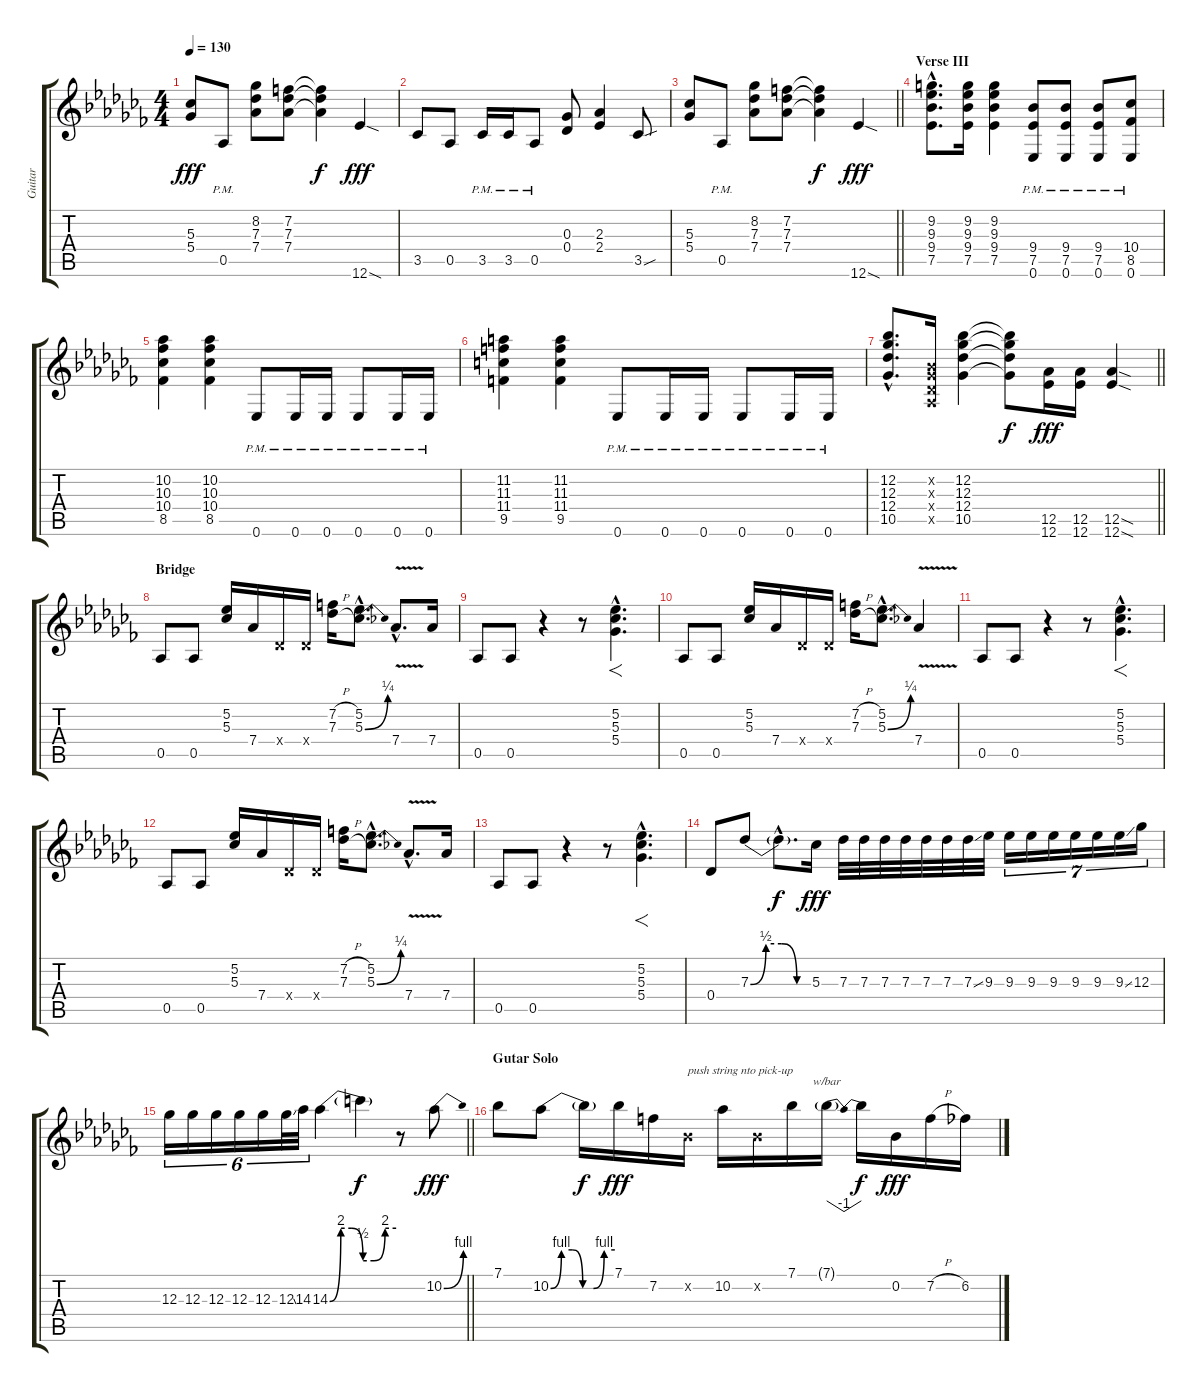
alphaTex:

\track ("Guitar" "Guitar") {instrument distortionguitar}
\staff {score tabs}
\tuning (Eb4 Bb3 Gb3 Db3 Ab2 Eb2) {hide}
\ts (4 4)
\tempo 130
\clef g2
\ks cb
(5.3 5.4).8{dy fff} 0.5{pm}.8 (8.2 7.3 7.4).8 (7.2 7.3 7.4).8 (7.2{t} 7.3{t} 7.4{t}).4{dy f} 12.6{sod}.4{dy fff} |
3.5.8 0.5.8 3.5{pm}.16 3.5{pm}.16 0.5{pm}.8 (0.3 0.4).8 (2.3 2.4).4 3.5{sou}.8 |
\barLineRight lightlight
(5.3 5.4).8 0.5{pm}.8 (8.2 7.3 7.4).8 (7.2 7.3 7.4).8 (7.2{t} 7.3{t} 7.4{t}).4{dy f} 12.6{sod}.4{dy fff} |
\section ("" "Verse III")
(9.2{hac} 9.3{hac} 9.4{hac} 7.5{hac}).8{d} (9.2 9.3 9.4 7.5).16 (9.2 9.3 9.4 7.5).4 (9.4{pm} 7.5{pm} 0.6{pm}).8 (9.4{pm} 7.5{pm} 0.6{pm}).8 (9.4{pm} 7.5{pm} 0.6{pm}).8 (10.4{pm} 8.5{pm} 0.6{pm}).8 |
(10.2 10.3 10.4 8.5).4 (10.2 10.3 10.4 8.5).4 0.6{pm}.8 0.6{pm}.16 0.6{pm}.16 0.6{pm}.8 0.6{pm}.16 0.6{pm}.16 |
(11.2 11.3 11.4 9.5).4 (11.2 11.3 11.4 9.5).4 0.6{pm}.8 0.6{pm}.16 0.6{pm}.16 0.6{pm}.8 0.6{pm}.16 0.6{pm}.16 |
\barLineRight lightlight
(12.2{hac} 12.3{hac} 12.4{hac} 10.5{hac}).8{d} (0.2{x} 0.3{x} 0.4{x} 0.5{x}).16 (12.2 12.3 12.4 10.5).4 (12.2{t} 12.3{t} 12.4{t} 10.5{t}).8{dy f} (12.5 12.6).16{dy fff} (12.5 12.6).16 (12.5{sod} 12.6{sod}).4 |
\section ("" "Bridge")
0.5.8 0.5.8 (5.2 5.3).16 7.4.16 0.4{x}.16 0.4{x}.16 (7.2{h} 7.3{h}).16 (5.2{hac} 5.3{be (bend 0 0 60 1) hac}).8{d} 7.4{v hac}.8{d} 7.4.16 |
0.5.8 0.5.8 r.4 r.8 (5.2{hac} 5.3{hac} 5.4{hac}).4{f d} |
0.5.8 0.5.8 (5.2 5.3).16 7.4.16 0.4{x}.16 0.4{x}.16 (7.2{h} 7.3{h}).16 (5.2{hac} 5.3{be (bend 0 0 60 1) hac}).8{d} 7.4{v}.4 |
0.5.8 0.5.8 r.4 r.8 (5.2{hac} 5.3{hac} 5.4{hac}).4{f d} |
0.5.8 0.5.8 (5.2 5.3).16 7.4.16 0.4{x}.16 0.4{x}.16 (7.2{h} 7.3{h}).16 (5.2{hac} 5.3{be (bend 0 0 60 1) hac}).8{d} 7.4{v hac}.8{d} 7.4.16 |
0.5.8 0.5.8 r.4 r.8 (5.2{hac} 5.3{hac} 5.4{hac}).4{f d} |
0.4.8 7.3{be (custom 0 0 15 2 30 2 45 0 60 0)}.8 7.3{hac t}.8{d dy f} 5.3.16{dy fff} 7.3.32 7.3.32 7.3.32 7.3.32 7.3.32 7.3.32 7.3{ss}.32 9.3.32 9.3.16{tu (7 4)} 9.3.16{tu (7 4)} 9.3.16{tu (7 4)} 9.3.16{tu (7 4)} 9.3.16{tu (7 4)} 9.3{ss}.16{tu (7 4)} 12.3.16{tu (7 4)} |
\barLineRight lightlight
12.3.16{tu (6 4)} 12.3.16{tu (6 4)} 12.3.16{tu (6 4)} 12.3.16{tu (6 4)} 12.3.16{tu (6 4)} 12.3{ss}.32{tu (6 4)} 14.3.32{tu (6 4)} 14.3{be (custom 0 0 10 8 20 8 30 2 40 2 50 8 60 8)}.4 14.3{t}.4{dy f} r.8 10.2{be (bend 0 0 60 4)}.8{dy fff} |
\section ("" "Gutar Solo")
7.1.8 10.2{be (custom 0 0 10 4 20 4 30 0 40 0 50 4 60 4)}.8 10.2{t}.16{dy f} 7.1.16{dy fff} 7.2.16 0.2{x}.16{txt "push string nto pick-up"} 10.2.16 0.2{x}.16 7.1.16 7.1{g}.16{tbe (dip default 0 0 30 -4 60 0)} 7.1{t}.16{dy f} 0.2.16{dy fff} 7.2{h}.16 6.2.16
